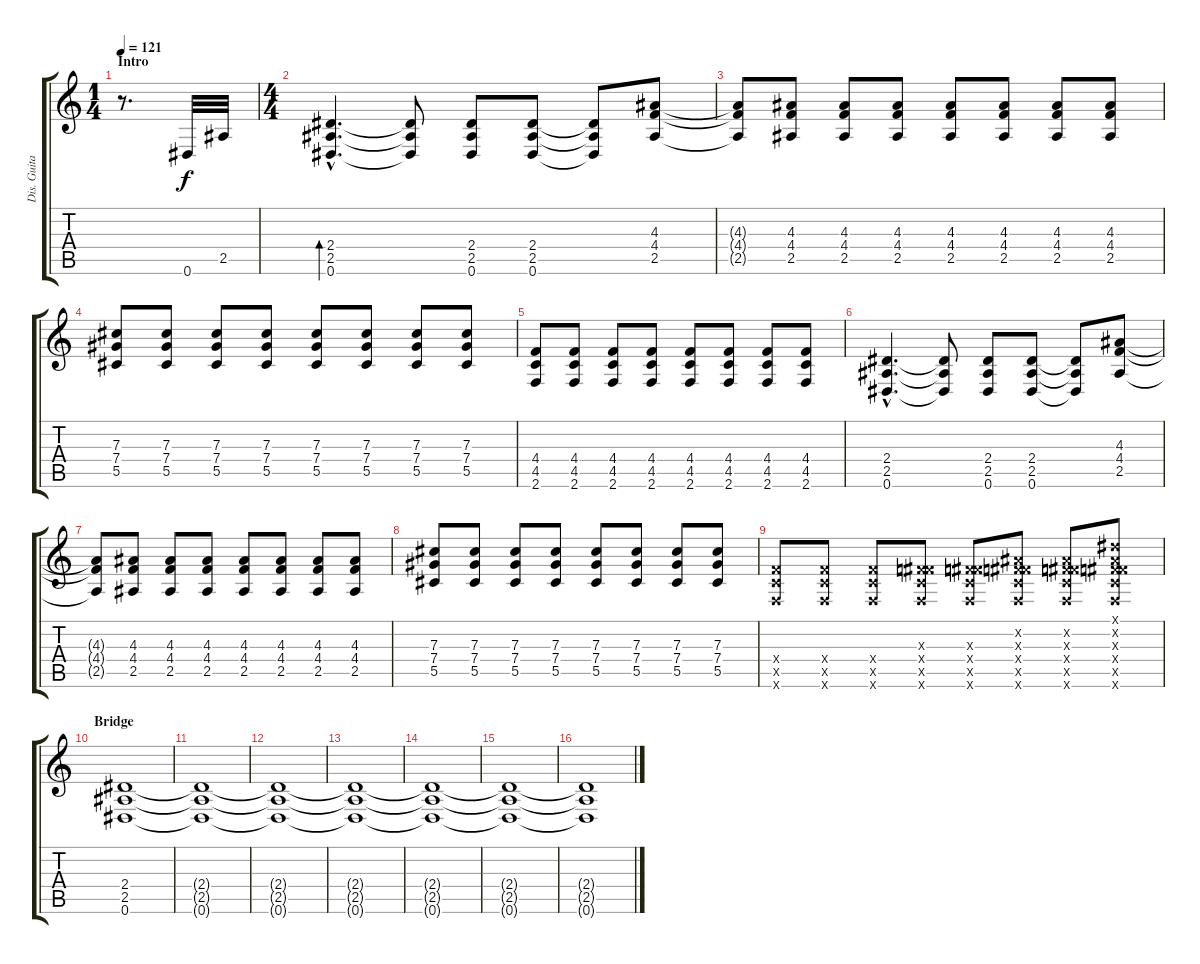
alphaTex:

\track ("Dis. Guitar 1" "Dis. Guita") {instrument distortionguitar}
\staff {score tabs}
\tuning (Eb4 Bb3 Gb3 Db3 Ab2 Eb2) {hide}
\ts (1 4)
\section ("" "Intro")
\tempo 121
\clef g2
\ks c
r.8{d dy f instrument distortionguitar} 0.6.32 2.5.32 |
\ts (4 4)
(2.4{hac} 2.5{hac} 0.6{hac}).4{d bd 60} (2.4{t} 2.5{t} 0.6{t}).8 (2.4 2.5 0.6).8 (2.4 2.5 0.6).8 (2.4{t} 2.5{t} 0.6{t}).8 (4.3 4.4 2.5).8 |
(4.3{t} 4.4{t} 2.5{t}).8 (4.3 4.4 2.5).8 (4.3 4.4 2.5).8 (4.3 4.4 2.5).8 (4.3 4.4 2.5).8 (4.3 4.4 2.5).8 (4.3 4.4 2.5).8 (4.3 4.4 2.5).8 |
(7.3 7.4 5.5).8 (7.3 7.4 5.5).8 (7.3 7.4 5.5).8 (7.3 7.4 5.5).8 (7.3 7.4 5.5).8 (7.3 7.4 5.5).8 (7.3 7.4 5.5).8 (7.3 7.4 5.5).8 |
(4.4 4.5 2.6).8 (4.4 4.5 2.6).8 (4.4 4.5 2.6).8 (4.4 4.5 2.6).8 (4.4 4.5 2.6).8 (4.4 4.5 2.6).8 (4.4 4.5 2.6).8 (4.4 4.5 2.6).8 |
(2.4{hac} 2.5{hac} 0.6{hac}).4{d} (2.4{t} 2.5{t} 0.6{t}).8 (2.4 2.5 0.6).8 (2.4 2.5 0.6).8 (2.4{t} 2.5{t} 0.6{t}).8 (4.3 4.4 2.5).8 |
(4.3{t} 4.4{t} 2.5{t}).8 (4.3 4.4 2.5).8 (4.3 4.4 2.5).8 (4.3 4.4 2.5).8 (4.3 4.4 2.5).8 (4.3 4.4 2.5).8 (4.3 4.4 2.5).8 (4.3 4.4 2.5).8 |
(7.3 7.4 5.5).8 (7.3 7.4 5.5).8 (7.3 7.4 5.5).8 (7.3 7.4 5.5).8 (7.3 7.4 5.5).8 (7.3 7.4 5.5).8 (7.3 7.4 5.5).8 (7.3 7.4 5.5).8 |
(4.4{x} 4.5{x} 2.6{x}).8{volume 16} (4.4{x} 4.5{x} 2.6{x}).8 (4.4{x} 4.5{x} 2.6{x}).8 (0.3{x} 4.4{x} 4.5{x} 2.6{x}).8 (0.3{x} 4.4{x} 4.5{x} 2.6{x}).8 (0.2{x} 0.3{x} 4.4{x} 4.5{x} 2.6{x}).8 (0.2{x} 0.3{x} 4.4{x} 4.5{x} 2.6{x}).8 (0.1{x} 0.2{x} 0.3{x} 4.4{x} 4.5{x} 2.6{x}).8 |
\section ("" "Bridge")
(2.4 2.5 0.6).1{volume 5} |
(2.4{t} 2.5{t} 0.6{t}).1 |
(2.4{t} 2.5{t} 0.6{t}).1 |
(2.4{t} 2.5{t} 0.6{t}).1 |
(2.4{t} 2.5{t} 0.6{t}).1 |
(2.4{t} 2.5{t} 0.6{t}).1 |
(2.4{t} 2.5{t} 0.6{t}).1
